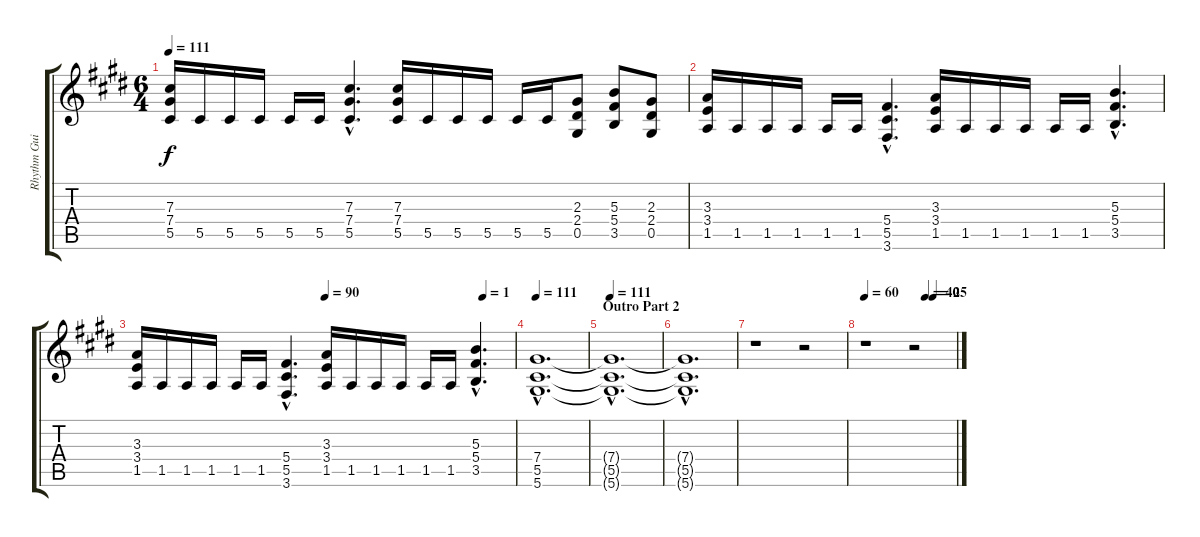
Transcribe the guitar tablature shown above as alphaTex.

\track ("Rhythm Guitar 1" "Rhythm Gui") {instrument distortionguitar}
\staff {score tabs}
\tuning (Eb4 Bb3 Gb3 Db3 Ab2 Eb2) {hide}
\ts (6 4)
\tempo 111
\clef g2
\ks c#minor
(7.3 7.4 5.5).16{dy f} 5.5.16 5.5.16 5.5.16 5.5.16 5.5.16 (7.3{hac} 7.4{hac} 5.5{hac}).4{d} (7.3 7.4 5.5).16 5.5.16 5.5.16 5.5.16 5.5.16 5.5.16 (2.3 2.4 0.5).8 (5.3 5.4 3.5).8 (2.3 2.4 0.5).8 |
(3.3 3.4 1.5).16 1.5.16 1.5.16 1.5.16 1.5.16 1.5.16 (5.4{hac} 5.5{hac} 3.6{hac}).4{d} (3.3 3.4 1.5).16 1.5.16 1.5.16 1.5.16 1.5.16 1.5.16 (5.3{hac} 5.4{hac} 3.5{hac}).4{d} |
\tempo (90 0.5)
\tempo (1 0.9166666666666666)
(3.3 3.4 1.5).16 1.5.16 1.5.16 1.5.16 1.5.16 1.5.16 (5.4{hac} 5.5{hac} 3.6{hac}).4{d} (3.3 3.4 1.5).16 1.5.16 1.5.16 1.5.16 1.5.16 1.5.16 (5.3{hac} 5.4{hac} 3.5{hac}).4{d} |
\tempo 111
(7.4{hac} 5.5{hac} 5.6{hac}).1{d} |
\section ("" "Outro Part 2")
\tempo 111
(7.4{hac t} 5.5{hac t} 5.6{hac t}).1{d} |
(7.4{hac t} 5.5{hac t} 5.6{hac t}).1{d} |
r.1 r.2 |
\tempo 60
\tempo (40 0.6666666666666666)
\tempo (25 0.75)
r.1 r.2
